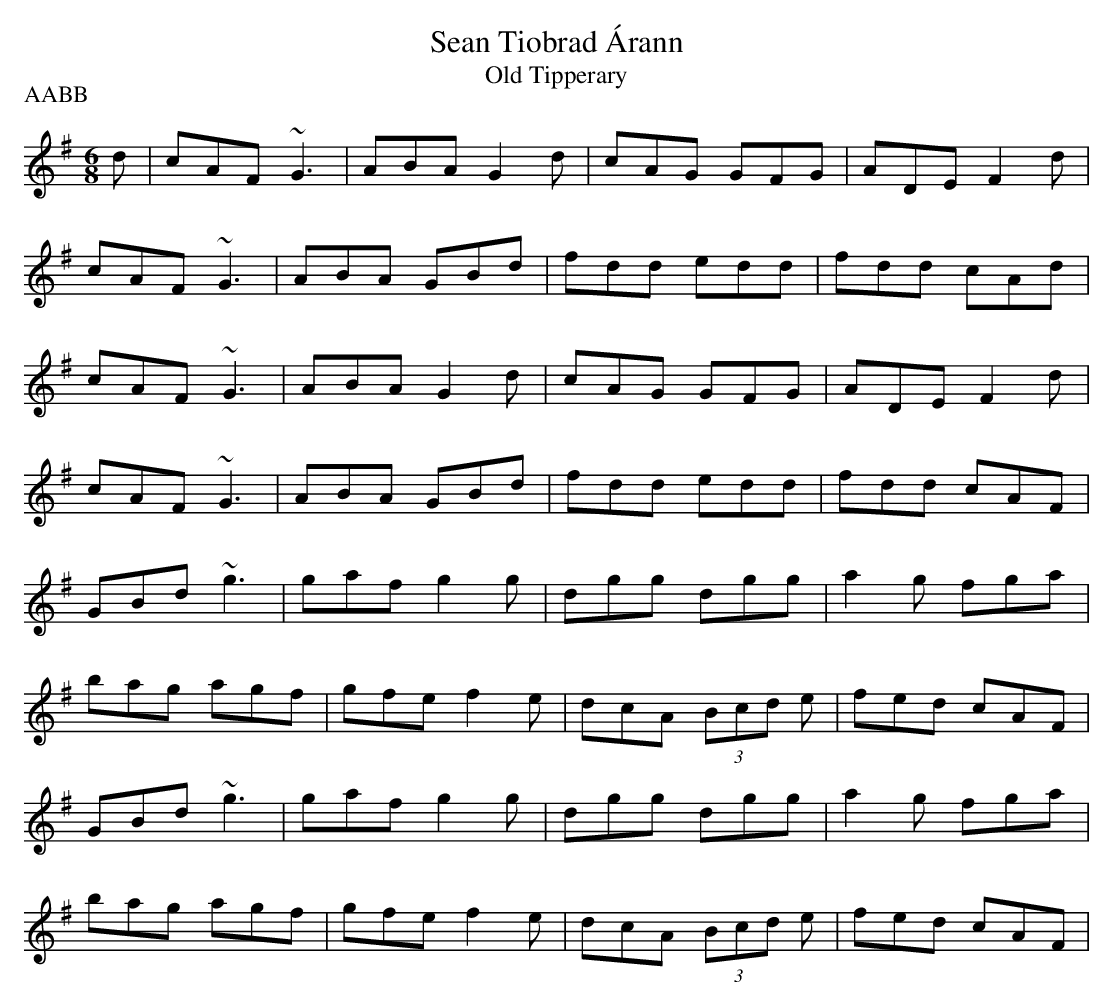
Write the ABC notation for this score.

X:1
T:Sean Tiobrad Árann
T:Old Tipperary
P:AABB
M:6/8
L:1/8
K:G
d|cAF ~G3|ABA G2d|cAG GFG|ADE F2d|!
cAF ~G3|ABA GBd|fdd edd|fdd cAd|!
cAF ~G3|ABA G2d|cAG GFG|ADE F2d|!
cAF ~G3|ABA GBd|fdd edd|fdd cAF|!
GBd ~g3|gaf g2g|dgg dgg|a2g fga|!
bag agf|gfe f2e|dcA (3Bcd e|fed cAF|!
GBd ~g3|gaf g2g|dgg dgg|a2g fga|!
bag agf|gfe f2e|dcA (3Bcd e|fed cAF|!
